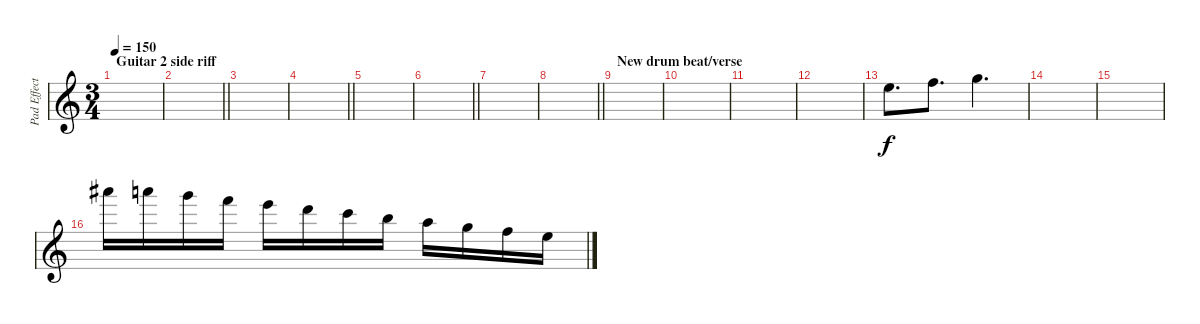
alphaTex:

\track ("Pad Effect 2 (depth)" "Pad Effect") {instrument dulcimer}
\staff {score}
\tuning (E4 B3 G3 D3 A2 E2) {hide}
\ts (3 4)
\section ("" "Guitar 2 side riff")
\tempo 150
\clef g2
\ks c
|
\barLineRight lightlight
|
|
\barLineRight lightlight
|
|
\barLineRight lightlight
|
|
\barLineRight lightlight
|
\section ("" "New drum beat/verse")
|
|
|
|
12.1.8{d dy f} 13.1.8{d} 15.1.4{d} |
|
|
30.1.16 29.1.16 27.1.16 25.1.16 24.1.16 22.1.16 20.1.16 19.1.16 17.1.16 15.1.16 13.1.16 12.1.16
